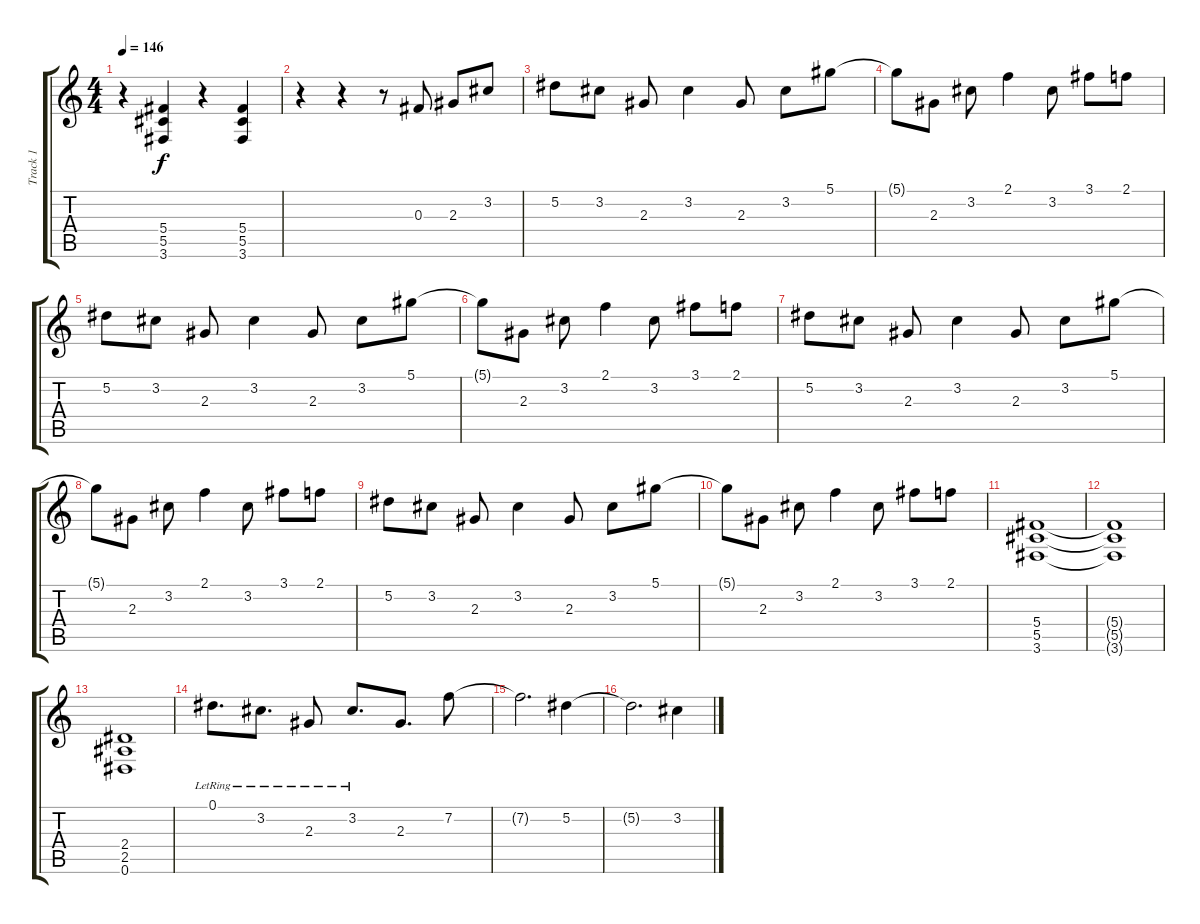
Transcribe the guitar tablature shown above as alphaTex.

\track ("Track 1" "Track 1") {instrument distortionguitar}
\staff {score tabs}
\tuning (Eb4 Bb3 Gb3 Db3 Ab2 Eb2) {hide}
\ts (4 4)
\tempo 146
\clef g2
\ks c
r.4{dy f} (5.4 5.5 3.6).4 r.4 (5.4 5.5 3.6).4 |
r.4 r.4 r.8 0.3.8 2.3.8 3.2.8 |
5.2.8 3.2.8 2.3.8 3.2.4 2.3.8 3.2.8 5.1.8 |
5.1{t}.8 2.3.8 3.2.8 2.1.4 3.2.8 3.1.8 2.1.8 |
5.2.8 3.2.8 2.3.8 3.2.4 2.3.8 3.2.8 5.1.8 |
5.1{t}.8 2.3.8 3.2.8 2.1.4 3.2.8 3.1.8 2.1.8 |
5.2.8 3.2.8 2.3.8 3.2.4 2.3.8 3.2.8 5.1.8 |
5.1{t}.8 2.3.8 3.2.8 2.1.4 3.2.8 3.1.8 2.1.8 |
5.2.8 3.2.8 2.3.8 3.2.4 2.3.8 3.2.8 5.1.8 |
5.1{t}.8 2.3.8 3.2.8 2.1.4 3.2.8 3.1.8 2.1.8 |
(5.4 5.5 3.6).1 |
(5.4{t} 5.5{t} 3.6{t}).1 |
(2.4 2.5 0.6).1 |
0.1{lr}.8{d} 3.2{lr}.8{d} 2.3{lr}.8 3.2{lr}.8{d} 2.3.8{d} 7.2.8 |
7.2{t}.2{d} 5.2.4 |
5.2{t}.2{d} 3.2.4
